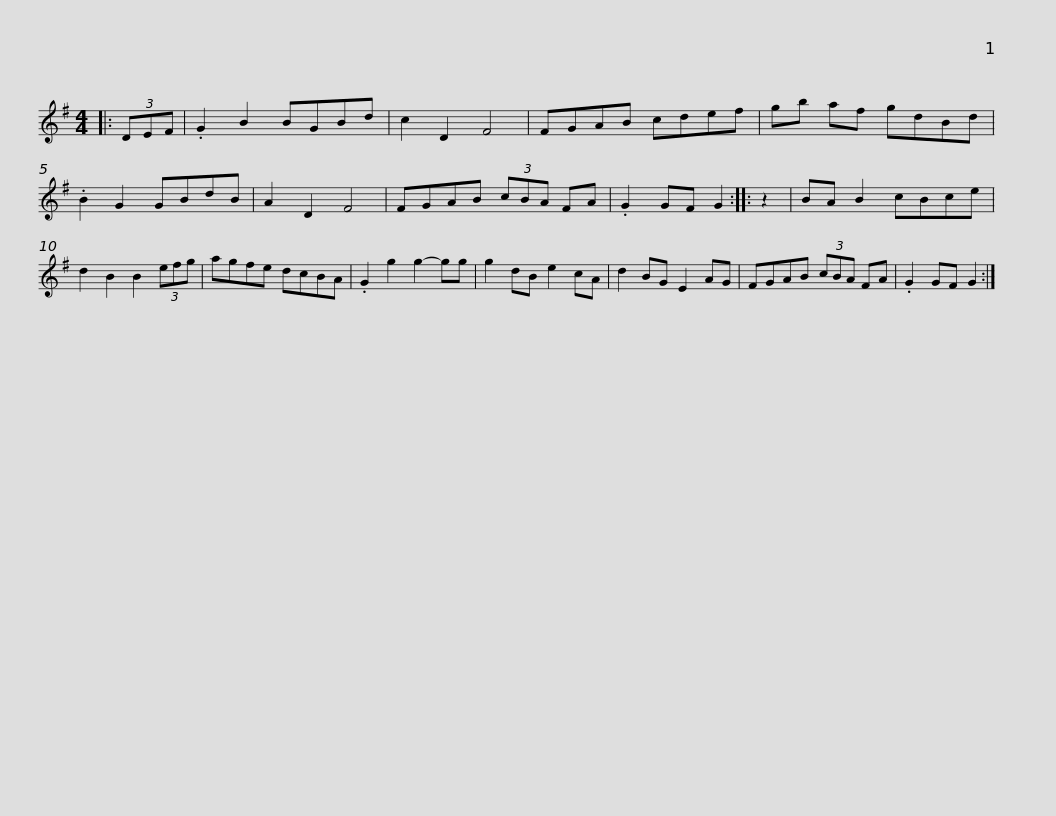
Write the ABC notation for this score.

X:1
L:1/8
M:4/4
I:linebreak $
K:G
V:1 treble
V:1
|: (3DEF | .G2 B2 BGBd | c2 D2 F4 | FGAB cdef | gb af gdBd | %5
 .B2 G2 GBdB | A2 D2 F4 |$ FGAB (3cBA FA | .G2 GF G2 :: z2 | %10
 BA B2 cBce | d2 B2 B2 (3efg | agfe dcBA | .G2 g2 g2- gg |$ g2 dB e2 cA | %15
 d2 BG E2 AG | FGAB (3cBA FA | .G2 GF G2 :| %18
